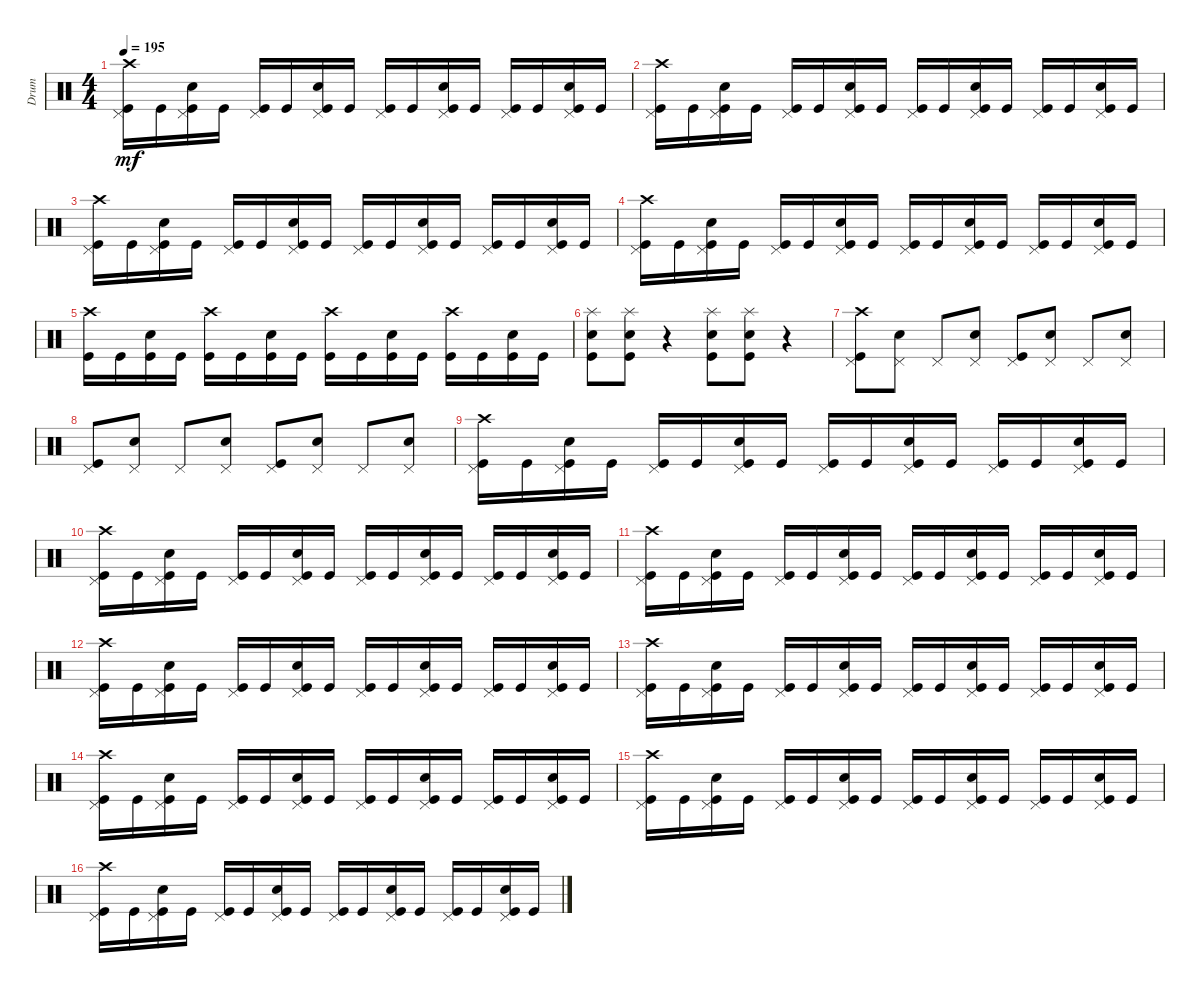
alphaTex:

\track ("Drum" "Drum") {instrument percussion}
\staff {score}
\articulation defaults
\ts (4 4)
\tempo 195
\clef neutral
\ks c
("Crash high (hit)" "Pedal Hi-Hat (hit)" "Kick (hit)").16{dy mf} "Kick (hit)".16 ("Pedal Hi-Hat (hit)" "Snare (hit) 2" "Kick (hit)").16 "Kick (hit)".16 ("Pedal Hi-Hat (hit)" "Kick (hit)").16 "Kick (hit)".16 ("Pedal Hi-Hat (hit)" "Snare (hit) 2" "Kick (hit)").16 "Kick (hit)".16 ("Pedal Hi-Hat (hit)" "Kick (hit)").16 "Kick (hit)".16 ("Pedal Hi-Hat (hit)" "Snare (hit) 2" "Kick (hit)").16 "Kick (hit)".16 ("Pedal Hi-Hat (hit)" "Kick (hit)").16 "Kick (hit)".16 ("Pedal Hi-Hat (hit)" "Snare (hit) 2" "Kick (hit)").16 "Kick (hit)".16 |
("Crash high (hit)" "Pedal Hi-Hat (hit)" "Kick (hit)").16 "Kick (hit)".16 ("Pedal Hi-Hat (hit)" "Snare (hit) 2" "Kick (hit)").16 "Kick (hit)".16 ("Pedal Hi-Hat (hit)" "Kick (hit)").16 "Kick (hit)".16 ("Pedal Hi-Hat (hit)" "Snare (hit) 2" "Kick (hit)").16 "Kick (hit)".16 ("Pedal Hi-Hat (hit)" "Kick (hit)").16 "Kick (hit)".16 ("Pedal Hi-Hat (hit)" "Snare (hit) 2" "Kick (hit)").16 "Kick (hit)".16 ("Pedal Hi-Hat (hit)" "Kick (hit)").16 "Kick (hit)".16 ("Pedal Hi-Hat (hit)" "Snare (hit) 2" "Kick (hit)").16 "Kick (hit)".16 |
("Crash high (hit)" "Pedal Hi-Hat (hit)" "Kick (hit)").16 "Kick (hit)".16 ("Pedal Hi-Hat (hit)" "Snare (hit) 2" "Kick (hit)").16 "Kick (hit)".16 ("Pedal Hi-Hat (hit)" "Kick (hit)").16 "Kick (hit)".16 ("Pedal Hi-Hat (hit)" "Snare (hit) 2" "Kick (hit)").16 "Kick (hit)".16 ("Pedal Hi-Hat (hit)" "Kick (hit)").16 "Kick (hit)".16 ("Pedal Hi-Hat (hit)" "Snare (hit) 2" "Kick (hit)").16 "Kick (hit)".16 ("Pedal Hi-Hat (hit)" "Kick (hit)").16 "Kick (hit)".16 ("Pedal Hi-Hat (hit)" "Snare (hit) 2" "Kick (hit)").16 "Kick (hit)".16 |
("Crash high (hit)" "Pedal Hi-Hat (hit)" "Kick (hit)").16 "Kick (hit)".16 ("Pedal Hi-Hat (hit)" "Snare (hit) 2" "Kick (hit)").16 "Kick (hit)".16 ("Pedal Hi-Hat (hit)" "Kick (hit)").16 "Kick (hit)".16 ("Pedal Hi-Hat (hit)" "Snare (hit) 2" "Kick (hit)").16 "Kick (hit)".16 ("Pedal Hi-Hat (hit)" "Kick (hit)").16 "Kick (hit)".16 ("Pedal Hi-Hat (hit)" "Snare (hit) 2" "Kick (hit)").16 "Kick (hit)".16 ("Pedal Hi-Hat (hit)" "Kick (hit)").16 "Kick (hit)".16 ("Pedal Hi-Hat (hit)" "Snare (hit) 2" "Kick (hit)").16 "Kick (hit)".16 |
("Crash high (hit)" "Kick (hit)").16 "Kick (hit)".16 ("Snare (hit) 2" "Kick (hit)").16 "Kick (hit)".16 ("Crash high (hit)" "Kick (hit)").16 "Kick (hit)".16 ("Snare (hit) 2" "Kick (hit)").16 "Kick (hit)".16 ("Crash high (hit)" "Kick (hit)").16 "Kick (hit)".16 ("Snare (hit) 2" "Kick (hit)").16 "Kick (hit)".16 ("Crash high (hit)" "Kick (hit)").16 "Kick (hit)".16 ("Snare (hit) 2" "Kick (hit)").16 "Kick (hit)".16 |
("Splash (hit)" "Snare (hit) 2" "Kick (hit)").8 ("Splash (hit)" "Snare (hit) 2" "Kick (hit)").8 r.4 ("Splash (hit)" "Kick (hit)" "Snare (hit) 2").8 ("Splash (hit)" "Kick (hit)" "Snare (hit) 2").8 r.4 |
("Pedal Hi-Hat (hit)" "Kick (hit)" "Crash high (hit)").8 ("Pedal Hi-Hat (hit)" "Snare (hit) 2").8 "Pedal Hi-Hat (hit)".8 ("Pedal Hi-Hat (hit)" "Snare (hit) 2").8 ("Pedal Hi-Hat (hit)" "Kick (hit)").8 ("Pedal Hi-Hat (hit)" "Snare (hit) 2").8 "Pedal Hi-Hat (hit)".8 ("Pedal Hi-Hat (hit)" "Snare (hit) 2").8 |
("Pedal Hi-Hat (hit)" "Kick (hit)").8 ("Pedal Hi-Hat (hit)" "Snare (hit) 2").8 "Pedal Hi-Hat (hit)".8 ("Pedal Hi-Hat (hit)" "Snare (hit) 2").8 ("Pedal Hi-Hat (hit)" "Kick (hit)").8 ("Pedal Hi-Hat (hit)" "Snare (hit) 2").8 "Pedal Hi-Hat (hit)".8 ("Pedal Hi-Hat (hit)" "Snare (hit) 2").8 |
("Crash high (hit)" "Pedal Hi-Hat (hit)" "Kick (hit)").16 "Kick (hit)".16 ("Pedal Hi-Hat (hit)" "Snare (hit) 2" "Kick (hit)").16 "Kick (hit)".16 ("Pedal Hi-Hat (hit)" "Kick (hit)").16 "Kick (hit)".16 ("Pedal Hi-Hat (hit)" "Snare (hit) 2" "Kick (hit)").16 "Kick (hit)".16 ("Pedal Hi-Hat (hit)" "Kick (hit)").16 "Kick (hit)".16 ("Pedal Hi-Hat (hit)" "Snare (hit) 2" "Kick (hit)").16 "Kick (hit)".16 ("Pedal Hi-Hat (hit)" "Kick (hit)").16 "Kick (hit)".16 ("Pedal Hi-Hat (hit)" "Snare (hit) 2" "Kick (hit)").16 "Kick (hit)".16 |
("Crash high (hit)" "Pedal Hi-Hat (hit)" "Kick (hit)").16 "Kick (hit)".16 ("Pedal Hi-Hat (hit)" "Snare (hit) 2" "Kick (hit)").16 "Kick (hit)".16 ("Pedal Hi-Hat (hit)" "Kick (hit)").16 "Kick (hit)".16 ("Pedal Hi-Hat (hit)" "Snare (hit) 2" "Kick (hit)").16 "Kick (hit)".16 ("Pedal Hi-Hat (hit)" "Kick (hit)").16 "Kick (hit)".16 ("Pedal Hi-Hat (hit)" "Snare (hit) 2" "Kick (hit)").16 "Kick (hit)".16 ("Pedal Hi-Hat (hit)" "Kick (hit)").16 "Kick (hit)".16 ("Pedal Hi-Hat (hit)" "Snare (hit) 2" "Kick (hit)").16 "Kick (hit)".16 |
("Crash high (hit)" "Pedal Hi-Hat (hit)" "Kick (hit)").16 "Kick (hit)".16 ("Pedal Hi-Hat (hit)" "Snare (hit) 2" "Kick (hit)").16 "Kick (hit)".16 ("Pedal Hi-Hat (hit)" "Kick (hit)").16 "Kick (hit)".16 ("Pedal Hi-Hat (hit)" "Snare (hit) 2" "Kick (hit)").16 "Kick (hit)".16 ("Pedal Hi-Hat (hit)" "Kick (hit)").16 "Kick (hit)".16 ("Pedal Hi-Hat (hit)" "Snare (hit) 2" "Kick (hit)").16 "Kick (hit)".16 ("Pedal Hi-Hat (hit)" "Kick (hit)").16 "Kick (hit)".16 ("Pedal Hi-Hat (hit)" "Snare (hit) 2" "Kick (hit)").16 "Kick (hit)".16 |
("Crash high (hit)" "Pedal Hi-Hat (hit)" "Kick (hit)").16 "Kick (hit)".16 ("Pedal Hi-Hat (hit)" "Snare (hit) 2" "Kick (hit)").16 "Kick (hit)".16 ("Pedal Hi-Hat (hit)" "Kick (hit)").16 "Kick (hit)".16 ("Pedal Hi-Hat (hit)" "Snare (hit) 2" "Kick (hit)").16 "Kick (hit)".16 ("Pedal Hi-Hat (hit)" "Kick (hit)").16 "Kick (hit)".16 ("Pedal Hi-Hat (hit)" "Snare (hit) 2" "Kick (hit)").16 "Kick (hit)".16 ("Pedal Hi-Hat (hit)" "Kick (hit)").16 "Kick (hit)".16 ("Pedal Hi-Hat (hit)" "Snare (hit) 2" "Kick (hit)").16 "Kick (hit)".16 |
("Crash high (hit)" "Pedal Hi-Hat (hit)" "Kick (hit)").16 "Kick (hit)".16 ("Pedal Hi-Hat (hit)" "Snare (hit) 2" "Kick (hit)").16 "Kick (hit)".16 ("Pedal Hi-Hat (hit)" "Kick (hit)").16 "Kick (hit)".16 ("Pedal Hi-Hat (hit)" "Snare (hit) 2" "Kick (hit)").16 "Kick (hit)".16 ("Pedal Hi-Hat (hit)" "Kick (hit)").16 "Kick (hit)".16 ("Pedal Hi-Hat (hit)" "Snare (hit) 2" "Kick (hit)").16 "Kick (hit)".16 ("Pedal Hi-Hat (hit)" "Kick (hit)").16 "Kick (hit)".16 ("Pedal Hi-Hat (hit)" "Snare (hit) 2" "Kick (hit)").16 "Kick (hit)".16 |
("Crash high (hit)" "Pedal Hi-Hat (hit)" "Kick (hit)").16 "Kick (hit)".16 ("Pedal Hi-Hat (hit)" "Snare (hit) 2" "Kick (hit)").16 "Kick (hit)".16 ("Pedal Hi-Hat (hit)" "Kick (hit)").16 "Kick (hit)".16 ("Pedal Hi-Hat (hit)" "Snare (hit) 2" "Kick (hit)").16 "Kick (hit)".16 ("Pedal Hi-Hat (hit)" "Kick (hit)").16 "Kick (hit)".16 ("Pedal Hi-Hat (hit)" "Snare (hit) 2" "Kick (hit)").16 "Kick (hit)".16 ("Pedal Hi-Hat (hit)" "Kick (hit)").16 "Kick (hit)".16 ("Pedal Hi-Hat (hit)" "Snare (hit) 2" "Kick (hit)").16 "Kick (hit)".16 |
("Crash high (hit)" "Pedal Hi-Hat (hit)" "Kick (hit)").16 "Kick (hit)".16 ("Pedal Hi-Hat (hit)" "Snare (hit) 2" "Kick (hit)").16 "Kick (hit)".16 ("Pedal Hi-Hat (hit)" "Kick (hit)").16 "Kick (hit)".16 ("Pedal Hi-Hat (hit)" "Snare (hit) 2" "Kick (hit)").16 "Kick (hit)".16 ("Pedal Hi-Hat (hit)" "Kick (hit)").16 "Kick (hit)".16 ("Pedal Hi-Hat (hit)" "Snare (hit) 2" "Kick (hit)").16 "Kick (hit)".16 ("Pedal Hi-Hat (hit)" "Kick (hit)").16 "Kick (hit)".16 ("Pedal Hi-Hat (hit)" "Snare (hit) 2" "Kick (hit)").16 "Kick (hit)".16 |
("Crash high (hit)" "Pedal Hi-Hat (hit)" "Kick (hit)").16 "Kick (hit)".16 ("Pedal Hi-Hat (hit)" "Snare (hit) 2" "Kick (hit)").16 "Kick (hit)".16 ("Pedal Hi-Hat (hit)" "Kick (hit)").16 "Kick (hit)".16 ("Pedal Hi-Hat (hit)" "Snare (hit) 2" "Kick (hit)").16 "Kick (hit)".16 ("Pedal Hi-Hat (hit)" "Kick (hit)").16 "Kick (hit)".16 ("Pedal Hi-Hat (hit)" "Snare (hit) 2" "Kick (hit)").16 "Kick (hit)".16 ("Pedal Hi-Hat (hit)" "Kick (hit)").16 "Kick (hit)".16 ("Pedal Hi-Hat (hit)" "Snare (hit) 2" "Kick (hit)").16 "Kick (hit)".16
